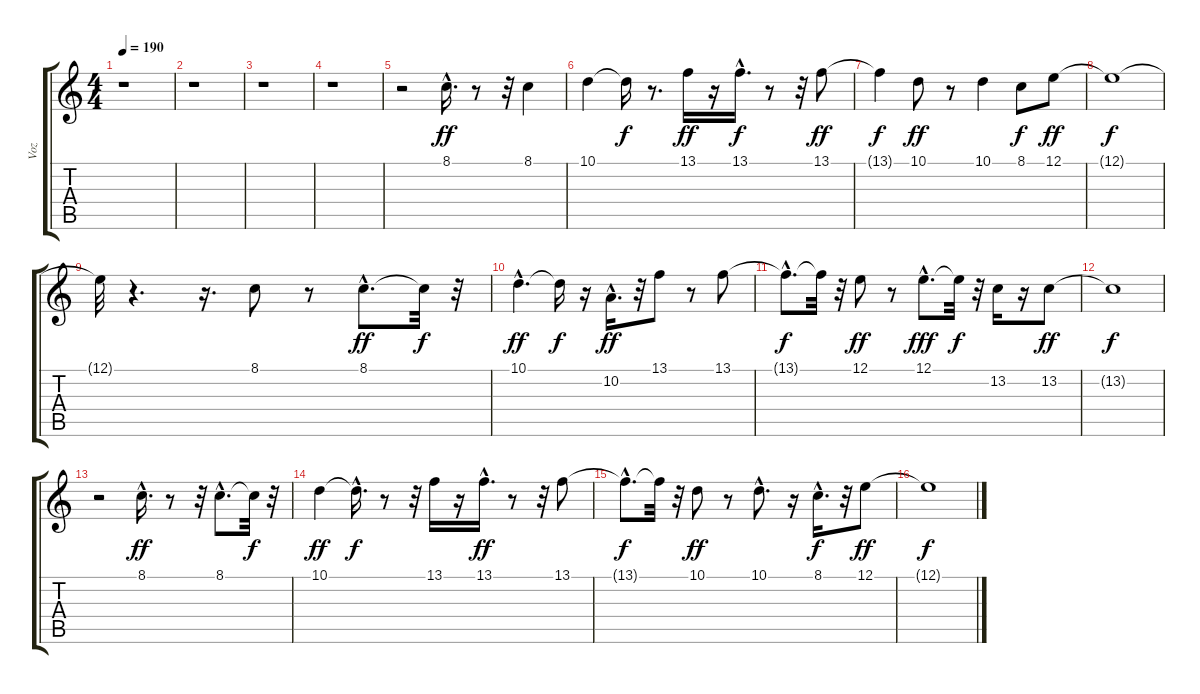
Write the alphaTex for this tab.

\track ("Voz" "Voz") {instrument clarinet}
\staff {score tabs}
\tuning (E4 B3 G3 D3 A2 E2) {hide}
\ts (4 4)
\tempo 190
\clef g2
\ks c
r.1{dy f} |
r.1 |
r.1 |
r.1 |
r.2 8.1{hac}.16{d dy ff} r.8 r.32 8.1.4 |
10.1.4 10.1{t}.16{dy f} r.8{d} 13.1.16{dy ff} r.16 13.1{hac}.16{d dy f} r.8 r.32 13.1.8{dy ff} |
13.1{t}.4{dy f} 10.1.8{dy ff} r.8 10.1.4 8.1.8{dy f} 12.1.8{dy ff} |
12.1{t}.1{dy f} |
12.1{t}.32 r.4{d} r.16{d} 8.1.8 r.8 8.1{hac}.8{d dy ff} 8.1{t}.32{dy f} r.32 |
10.1{hac}.4{d dy ff} 10.1{t}.16{dy f} r.16 10.2{hac}.16{d dy ff} r.32 13.1.8 r.8 13.1.8 |
13.1{hac t}.8{d dy f} 13.1{t}.32 r.32 12.1.8{dy ff} r.8 12.1{hac}.8{d dy fff} 12.1{t}.32{dy f} r.32 13.2.16 r.16 13.2.8{dy ff} |
13.2{t}.1{dy f} |
r.2 8.1{hac}.16{d dy ff} r.8 r.32 8.1{hac}.8{d} 8.1{t}.32{dy f} r.32 |
10.1.4{dy ff} 10.1{hac t}.16{d dy f} r.8 r.32 13.1.16 r.16 13.1{hac}.16{d dy ff} r.8 r.32 13.1.8 |
13.1{hac t}.8{d dy f} 13.1{t}.32 r.32 10.1.8{dy ff} r.8 10.1{hac}.8{d} r.16 8.1{hac}.16{d dy f} r.32 12.1.8{dy ff} |
12.1{t}.1{dy f}
